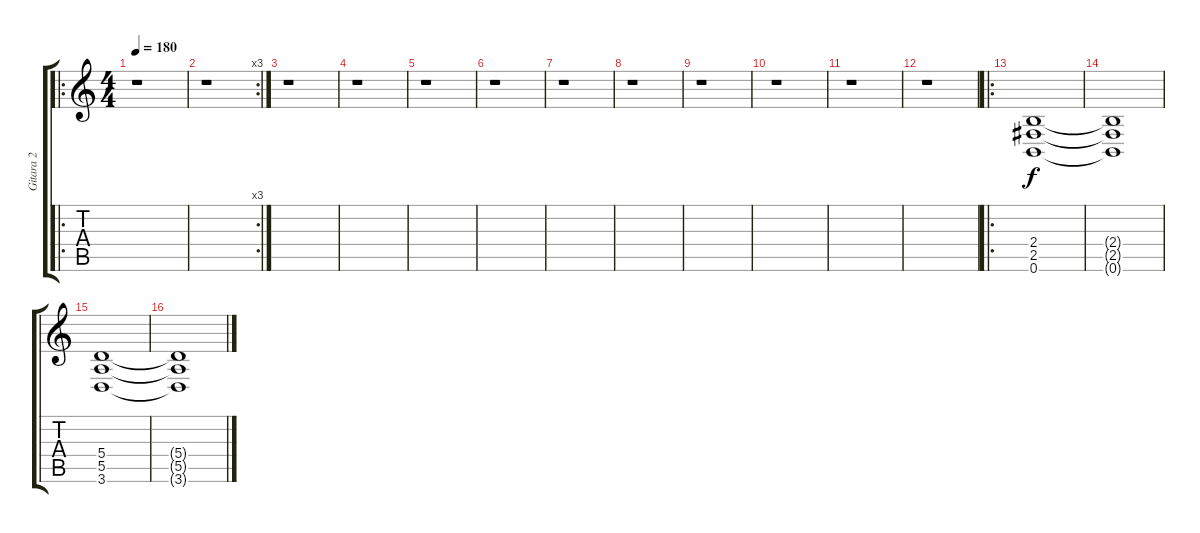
\track ("Gitara 2" "Gitara 2") {instrument distortionguitar}
\staff {score tabs}
\tuning (B3 Gb3 D3 A2 E2 B1) {hide}
\ro
\ts (4 4)
\tempo 180
\clef g2
\ks c
r.1{dy f instrument distortionguitar} |
\rc 3
r.1 |
r.1 |
r.1 |
r.1 |
r.1 |
r.1 |
r.1 |
r.1 |
r.1 |
r.1 |
r.1 |
\ro
(2.4 2.5 0.6).1 |
(2.4{t} 2.5{t} 0.6{t}).1 |
(5.4 5.5 3.6).1 |
(5.4{t} 5.5{t} 3.6{t}).1
